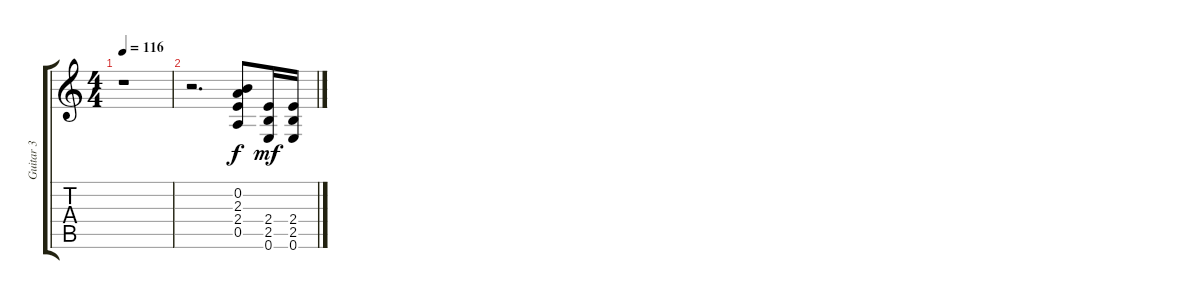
\track ("Guitar 3" "Guitar 3") {instrument distortionguitar}
\staff {score tabs}
\tuning (E4 B3 G3 D3 A2 E2) {hide}
\ts (4 4)
\tempo 116
\clef g2
\ks c
r.1{dy f} |
r.2{d} (0.2 2.3 2.4 0.5).8 (2.4 2.5 0.6).16{dy mf} (2.4 2.5 0.6).16
